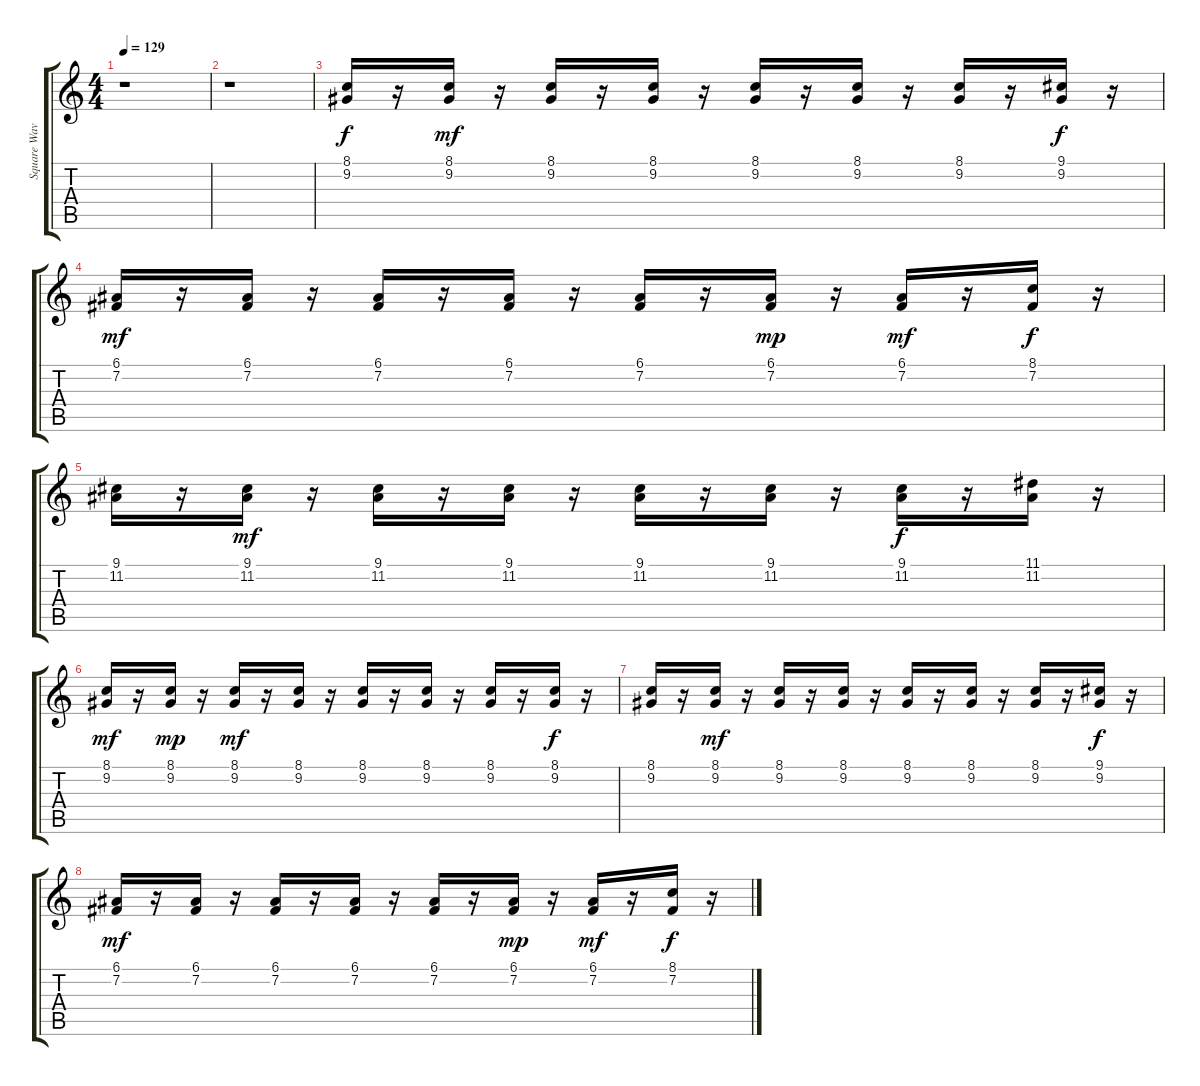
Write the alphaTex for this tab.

\track ("Square Wav" "Square Wav") {instrument lead1square}
\staff {score tabs}
\tuning (E4 B3 G3 D3 A2 E2) {hide}
\ts (4 4)
\tempo 129
\clef g2
\ks c
r.1{dy f} |
r.1 |
(8.1 9.2).16 r.16 (8.1 9.2).16{dy mf} r.16 (8.1 9.2).16 r.16 (8.1 9.2).16 r.16 (8.1 9.2).16 r.16 (8.1 9.2).16 r.16 (8.1 9.2).16 r.16 (9.1 9.2).16{dy f} r.16 |
(6.1 7.2).16{dy mf} r.16 (6.1 7.2).16 r.16 (6.1 7.2).16 r.16 (6.1 7.2).16 r.16 (6.1 7.2).16 r.16 (6.1 7.2).16{dy mp} r.16 (6.1 7.2).16{dy mf} r.16 (8.1 7.2).16{dy f} r.16 |
(9.1 11.2).16 r.16 (9.1 11.2).16{dy mf} r.16 (9.1 11.2).16 r.16 (9.1 11.2).16 r.16 (9.1 11.2).16 r.16 (9.1 11.2).16 r.16 (9.1 11.2).16{dy f} r.16 (11.1 11.2).16 r.16 |
(8.1 9.2).16{dy mf} r.16 (8.1 9.2).16{dy mp} r.16 (8.1 9.2).16{dy mf} r.16 (8.1 9.2).16 r.16 (8.1 9.2).16 r.16 (8.1 9.2).16 r.16 (8.1 9.2).16 r.16 (8.1 9.2).16{dy f} r.16 |
(8.1 9.2).16 r.16 (8.1 9.2).16{dy mf} r.16 (8.1 9.2).16 r.16 (8.1 9.2).16 r.16 (8.1 9.2).16 r.16 (8.1 9.2).16 r.16 (8.1 9.2).16 r.16 (9.1 9.2).16{dy f} r.16 |
(6.1 7.2).16{dy mf} r.16 (6.1 7.2).16 r.16 (6.1 7.2).16 r.16 (6.1 7.2).16 r.16 (6.1 7.2).16 r.16 (6.1 7.2).16{dy mp} r.16 (6.1 7.2).16{dy mf} r.16 (8.1 7.2).16{dy f} r.16
